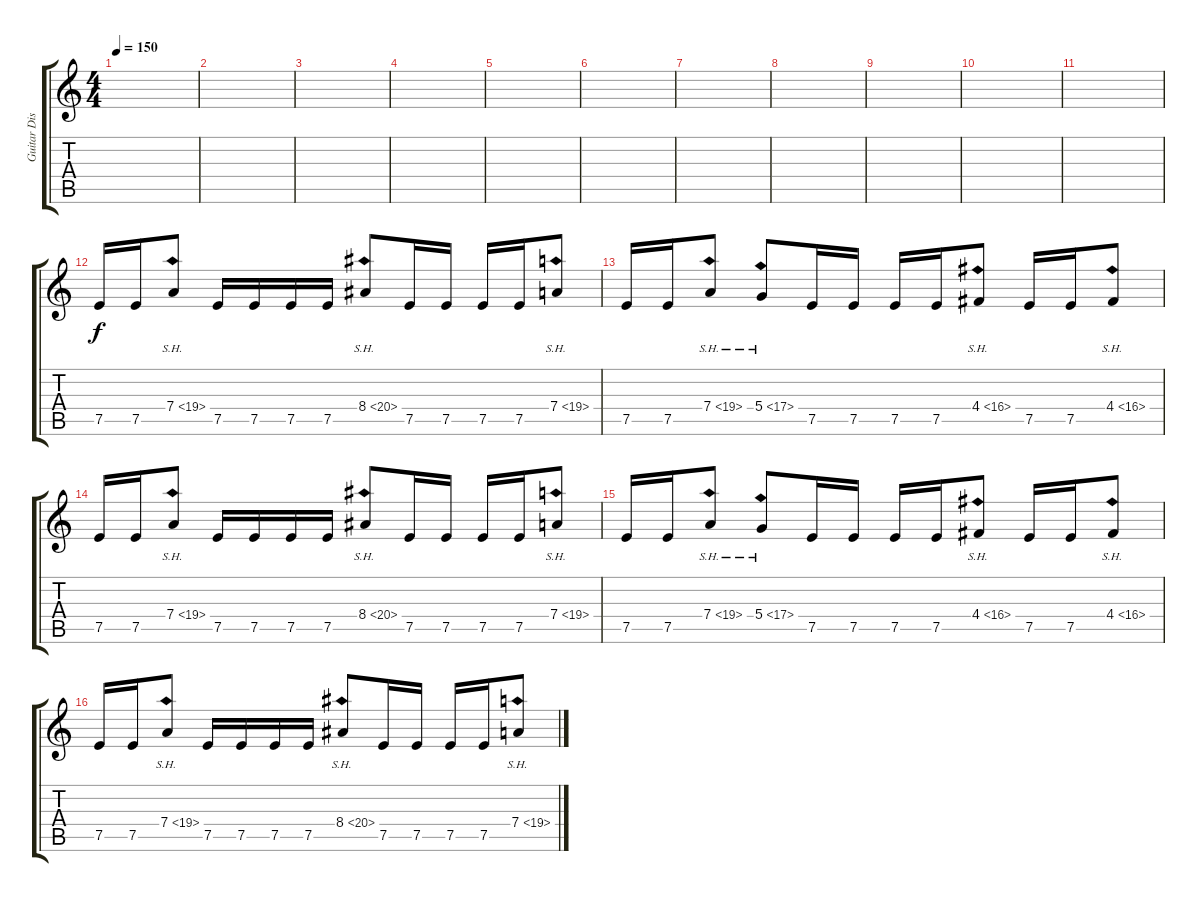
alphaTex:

\track ("Guitar Distortion" "Guitar Dis") {instrument distortionguitar}
\staff {score tabs}
\tuning (E4 B3 G3 D3 A2 D2) {hide}
\ts (4 4)
\tempo 150
\clef g2
\ks c
|
|
|
|
|
|
|
|
|
|
|
7.5.16 7.5.16 7.4{sh 12}.8 7.5.16 7.5.16 7.5.16 7.5.16 8.4{sh 12}.8 7.5.16 7.5.16 7.5.16 7.5.16 7.4{sh 12}.8 |
7.5.16 7.5.16 7.4{sh 12}.8 5.4{sh 12}.8 7.5.16 7.5.16 7.5.16 7.5.16 4.4{sh 12}.8 7.5.16 7.5.16 4.4{sh 12}.8 |
7.5.16 7.5.16 7.4{sh 12}.8 7.5.16 7.5.16 7.5.16 7.5.16 8.4{sh 12}.8 7.5.16 7.5.16 7.5.16 7.5.16 7.4{sh 12}.8 |
7.5.16 7.5.16 7.4{sh 12}.8 5.4{sh 12}.8 7.5.16 7.5.16 7.5.16 7.5.16 4.4{sh 12}.8 7.5.16 7.5.16 4.4{sh 12}.8 |
7.5.16 7.5.16 7.4{sh 12}.8 7.5.16 7.5.16 7.5.16 7.5.16 8.4{sh 12}.8 7.5.16 7.5.16 7.5.16 7.5.16 7.4{sh 12}.8
